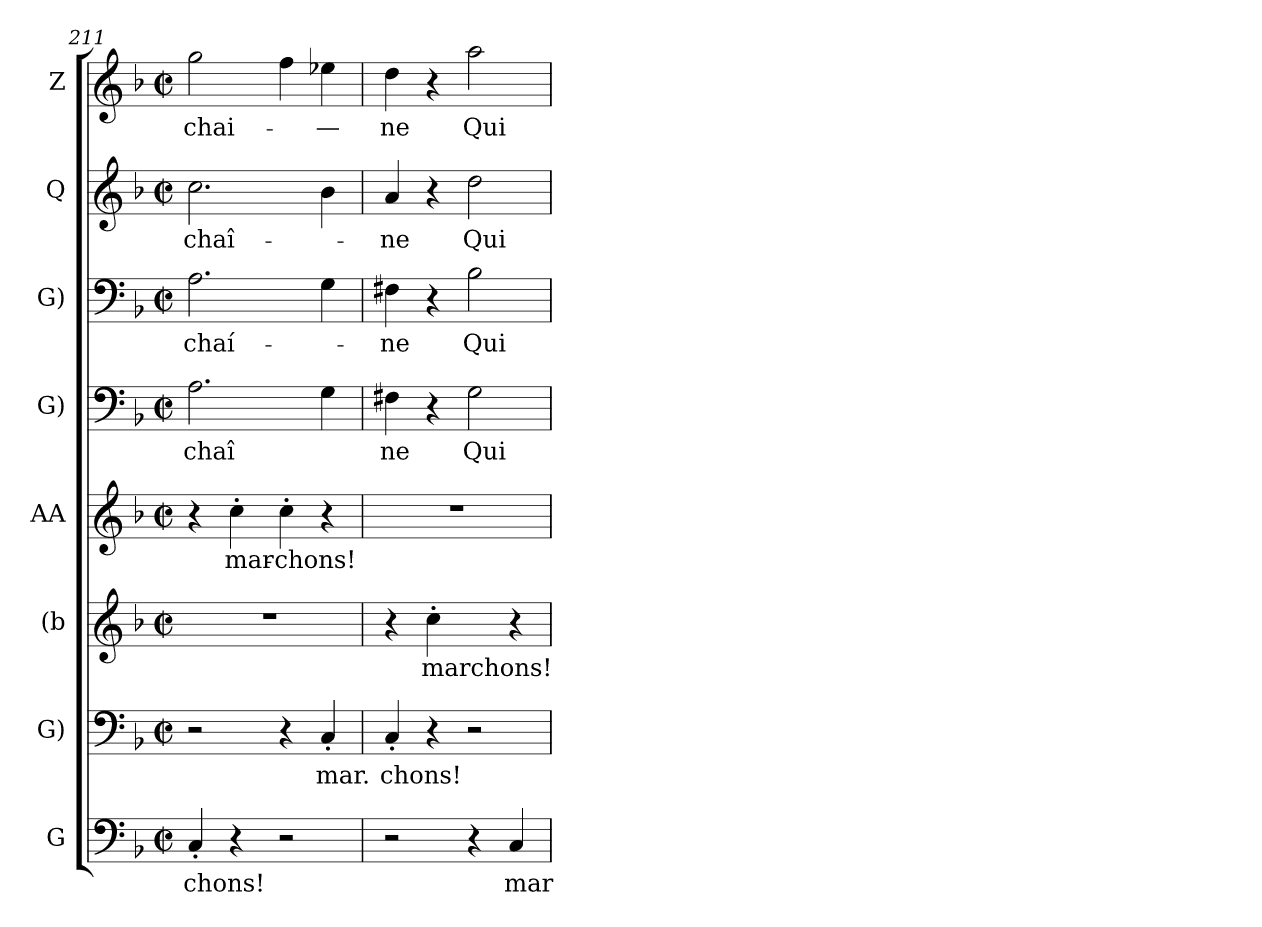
**kern	**text	**kern	**text	**kern	**text	**kern	**text	**kern	**text	**kern	**text	**kern	**text	**kern	**text
*part8	*part8	*part7	*part7	*part6	*part6	*part5	*part5	*part4	*part4	*part3	*part3	*part2	*part2	*part1	*part1
*staff8	*staff8	*staff7	*staff7	*staff6	*staff6	*staff5	*staff5	*staff4	*staff4	*staff3	*staff3	*staff2	*staff2	*staff1	*staff1
*I"G	*	*I"G)	*	*I"(b	*	*I"AA	*	*I"G)	*	*I"G)	*	*I"Q	*	*I"Z	*
!!LO:LB:g=z
*clefF4	*	*clefF4	*	*clefG2	*	*clefG2	*	*clefF4	*	*clefF4	*	*clefG2	*	*clefG2	*
*k[b-]	*	*k[b-]	*	*k[b-]	*	*k[b-]	*	*k[b-]	*	*k[b-]	*	*k[b-]	*	*k[b-]	*
*M2/2	*	*M2/2	*	*M2/2	*	*M2/2	*	*M2/2	*	*M2/2	*	*M2/2	*	*M2/2	*
*met(c|)	*	*met(c|)	*	*met(c|)	*	*met(c|)	*	*met(c|)	*	*met(c|)	*	*met(c|)	*	*met(c|)	*
=211	=211	=211	=211	=211	=211	=211	=211	=211	=211	=211	=211	=211	=211	=211	=211
4C'<i/	chons!	2r	.	1r	.	4r	.	2.Ai\	chaî-	2.Ai\	chaí-	2.cci\	chaî-	2ggi\	chai-
4r	.	.	.	.	.	4cc'>i\	mar-	.	.	.	.	.	.	.	.
2r	.	4r	.	.	.	4cc'>i\	chons!	.	.	.	.	.	.	4ffi\	.
.	.	4C'<i/	mar.	.	.	4r	.	4Gi\	--	4Gi\	.	4b-i\	.	4ee-Xi\	—
=212	=212	=212	=212	=212	=212	=212	=212	=212	=212	=212	=212	=212	=212	=212	=212
2r	.	4C'<i/	chons!	4r	.	1r	.	4F#Xi\	ne	4F#Xi\	ne	4ai/	ne	4ddi\	ne
.	.	4r	.	4cc'>i\	marchons!	.	.	4r	.	4r	.	4r	.	4r	.
4r	.	2r	.	4ryy	.	.	.	2Gi\	Qui	2B-i\	Qui	2ddi\	Qui	2aai\	Qui
4Ci/	mar-	.	.	4r	.	.	.	.	.	.	.	.	.	.	.
=	=	=	=	=	=	=	=	=	=	=	=	=	=	=	=
*-	*-	*-	*-	*-	*-	*-	*-	*-	*-	*-	*-	*-	*-	*-	*-
